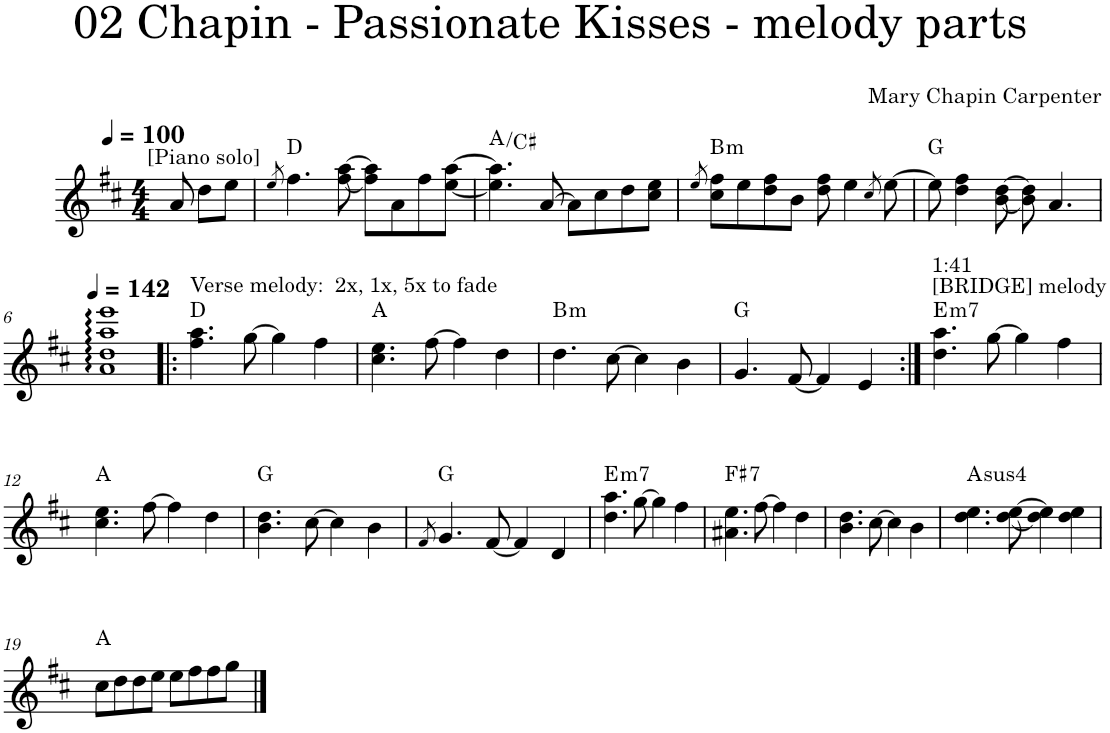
**kern	**harte
*part1	*part1
*staff1	*
*I"Piano	*
*I'Pno.	*
*clefG2	*
*k[f#c#]	*
*M4/4	*
*MM100	*
=1	=1
!LO:TX:a:t=[Piano solo]	!
8a/	.
8dd\L	.
8ee\J	.
=2	=2
8qee/	.
4.ff#\	D:maj
[8ff#\ [8aa\	.
8ff#\] 8aa\]L	.
8a\	.
8ff#\	.
[8ee\ [8aa\J	.
=3	=3
4.ee\] 4.aa\]	A:maj/3
[8a/	.
8a\L]	.
8cc#\	.
8dd\	.
8cc#\ 8ee\J	.
=4	=4
8qee/	.
!	!LO:H:kt=m
8cc#\ 8ff#\L	B:min
8ee\	.
8dd\ 8ff#\	.
8b\J	.
8dd\ 8ff#\	.
4ee\	.
8qcc#/	.
[8ee\	.
=5	=5
8ee\]	G:maj
4dd\ 4ff#\	.
[8b\ [8dd\	.
8b\] 8dd\]	.
4.a/	.
!!LO:LB:g=z
=6	=6
1a: 1dd: 1aa: 1eee:	.
=7!|:	=7!|:
*MM142	*
!LO:TX:a:t=Verse melody&colon;  2x, 1x, 5x to fade	!
4.ff#\ 4.aa\	D:maj
[8gg\	.
4gg\]	.
4ff#\	.
=8	=8
4.cc#\ 4.ee\	A:maj
[8ff#\	.
4ff#\]	.
4dd\	.
=9	=9
!	!LO:H:kt=m
4.dd\	B:min
[8cc#\	.
4cc#\]	.
4b\	.
=10	=10
4.g/	G:maj
[8f#/	.
4f#/]	.
4e/	.
=11:|!	=11:|!
!LO:TX:a:t=[BRIDGE] melody	!
!LO:TX:a:t=1&colon;41	!LO:H:kt=m7
4.dd\ 4.aa\	E:min7
[8gg\	.
4gg\]	.
4ff#\	.
!!LO:LB:g=z
=12	=12
4.cc#\ 4.ee\	A:maj
[8ff#\	.
4ff#\]	.
4dd\	.
=13	=13
4.b\ 4.dd\	G:maj
[8cc#\	.
4cc#\]	.
4b\	.
=14	=14
8qf#/	.
4.g/	G:maj
[8f#/	.
4f#/]	.
4d/	.
=15	=15
!	!LO:H:kt=m7
4.dd\ 4.aa\	E:min7
[8gg\	.
4gg\]	.
4ff#\	.
=16	=16
!	!LO:H:kt=7
4.a#X\ 4.ee\	F#:7
[8ff#\	.
4ff#\]	.
4dd\	.
=17	=17
4.b\ 4.dd\	.
[8cc#\	.
4cc#\]	.
4b\	.
=18	=18
!	!LO:H:kt=4
4.dd\ 4.ee\	A:sus4
[8dd\ [8ee\	.
4dd\] 4ee\]	.
4dd\ 4ee\	.
!!LO:LB:g=z
=19	=19
8cc#\L	A:maj
8dd\	.
8dd\	.
8ee\J	.
8ee\L	.
8ff#\	.
8ff#\	.
8gg\J	.
==	==
*-	*-
